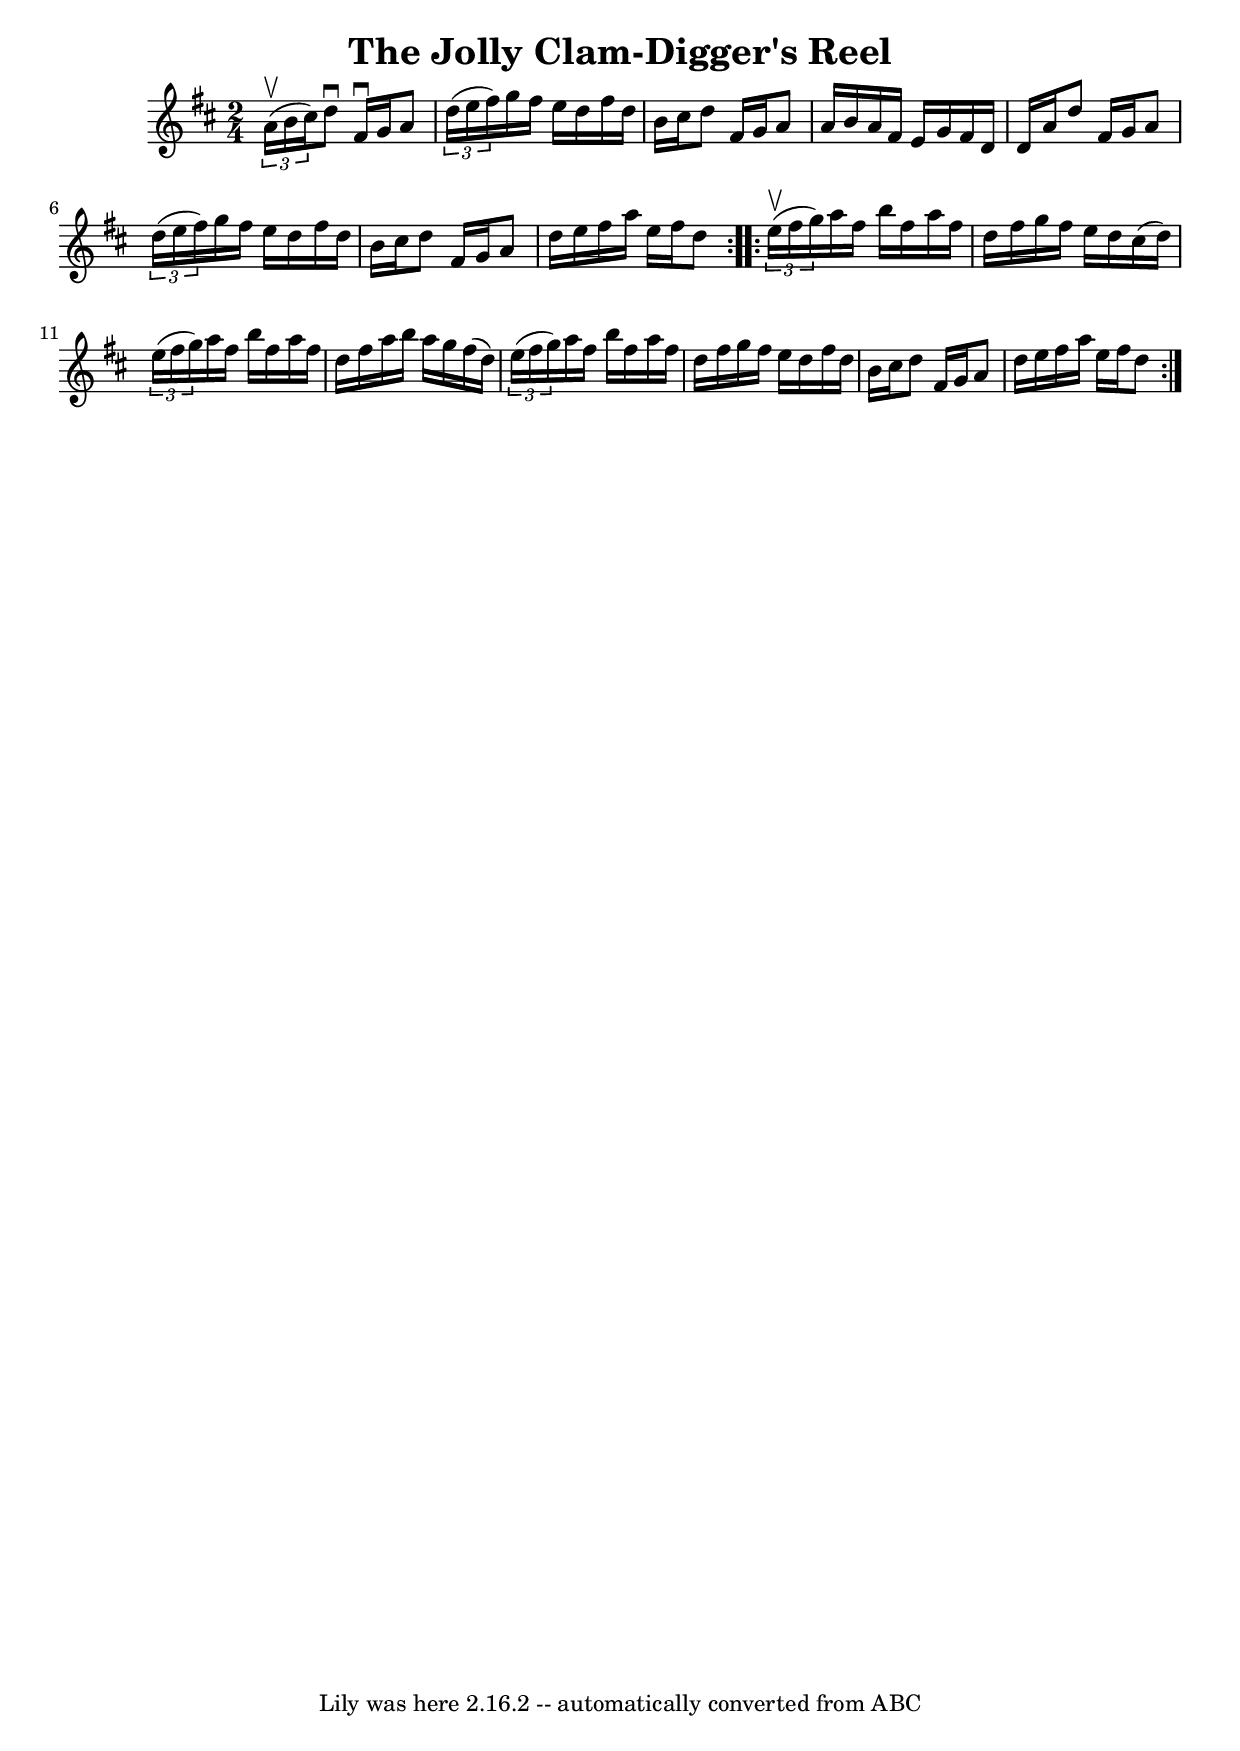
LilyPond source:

\version "2.16.2"
\include "Mammoth.ily"
\header {
  %% book = "Ryan's Mammoth Collection"
 crossRefNumber = "1"
 footnotes = ""
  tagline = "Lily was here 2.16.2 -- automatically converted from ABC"
  title = "The Jolly Clam-Digger's Reel"

}
voicedefault =  {



  \repeat volta 2 {

    \time 2/4 
    \key d \major
    \times 2/3 { a'16^\upbow(b'16 cs''16)  	       }   |
 d''8^\downbow fs'16^\downbow g'16 a'8    \times 2/3 {   
 d''16 (e''16 fs''16)      }  |
 g''16 fs''16 e''16 d''16 fs''16 d''16 b'16 cs''16   |
 d''8 fs'16 g'16 a'8 a'16 b'16   |
 a'16 fs'16 e'16 g'16 fs'16 d'16 d'16 a'16   |
 d''8 fs'16 g'16 a'8    \times 2/3 {   
 d''16 (e''16 fs''16)      }  |
 g''16 fs''16 e''16 d''16 fs''16 d''16 b'16 cs''16   |
 d''8 fs'16 g'16 a'8 d''16 e''16   |
 fs''16 a''16 e''16 fs''16 d''8  

  } 
  \repeat volta 2 {
    \times 2/3 { e''16^\upbow(fs''16 g''16)  	       }   |
 a''16 fs''16 b''16 fs''16 a''16 fs''16 d''16 fs''16   |
 g''16 fs''16 e''16 d''16 cs''16 (d''16) 
    \times 2/3 { e''16 (fs''16 g''16)  	       }  |
 a''16 fs''16 b''16 fs''16 a''16 fs''16 d''16 fs''16   |
 a''16    
 b''16 a''16 g''16 fs''16 (d''16)   \times 2/3 { e''16 (
						 fs''16 g''16)  						   }  |
 a''16 fs''16 b''16 fs''16 a''16 fs''16 d''16 fs''16   |
 g''16 fs''16 e''16 d''16 fs''16 d''16 b'16 cs''16   |
 d''8 fs'16 g'16 a'8 d''16 e''16   |
 fs''16 a''16 e''16 fs''16    
 d''8  
  }   

}

\score{
  <<

    \context Staff="default"
    {
      \voicedefault 
      
    }

  >>
  \layout {
    
  }
  \midi {
  }

}
